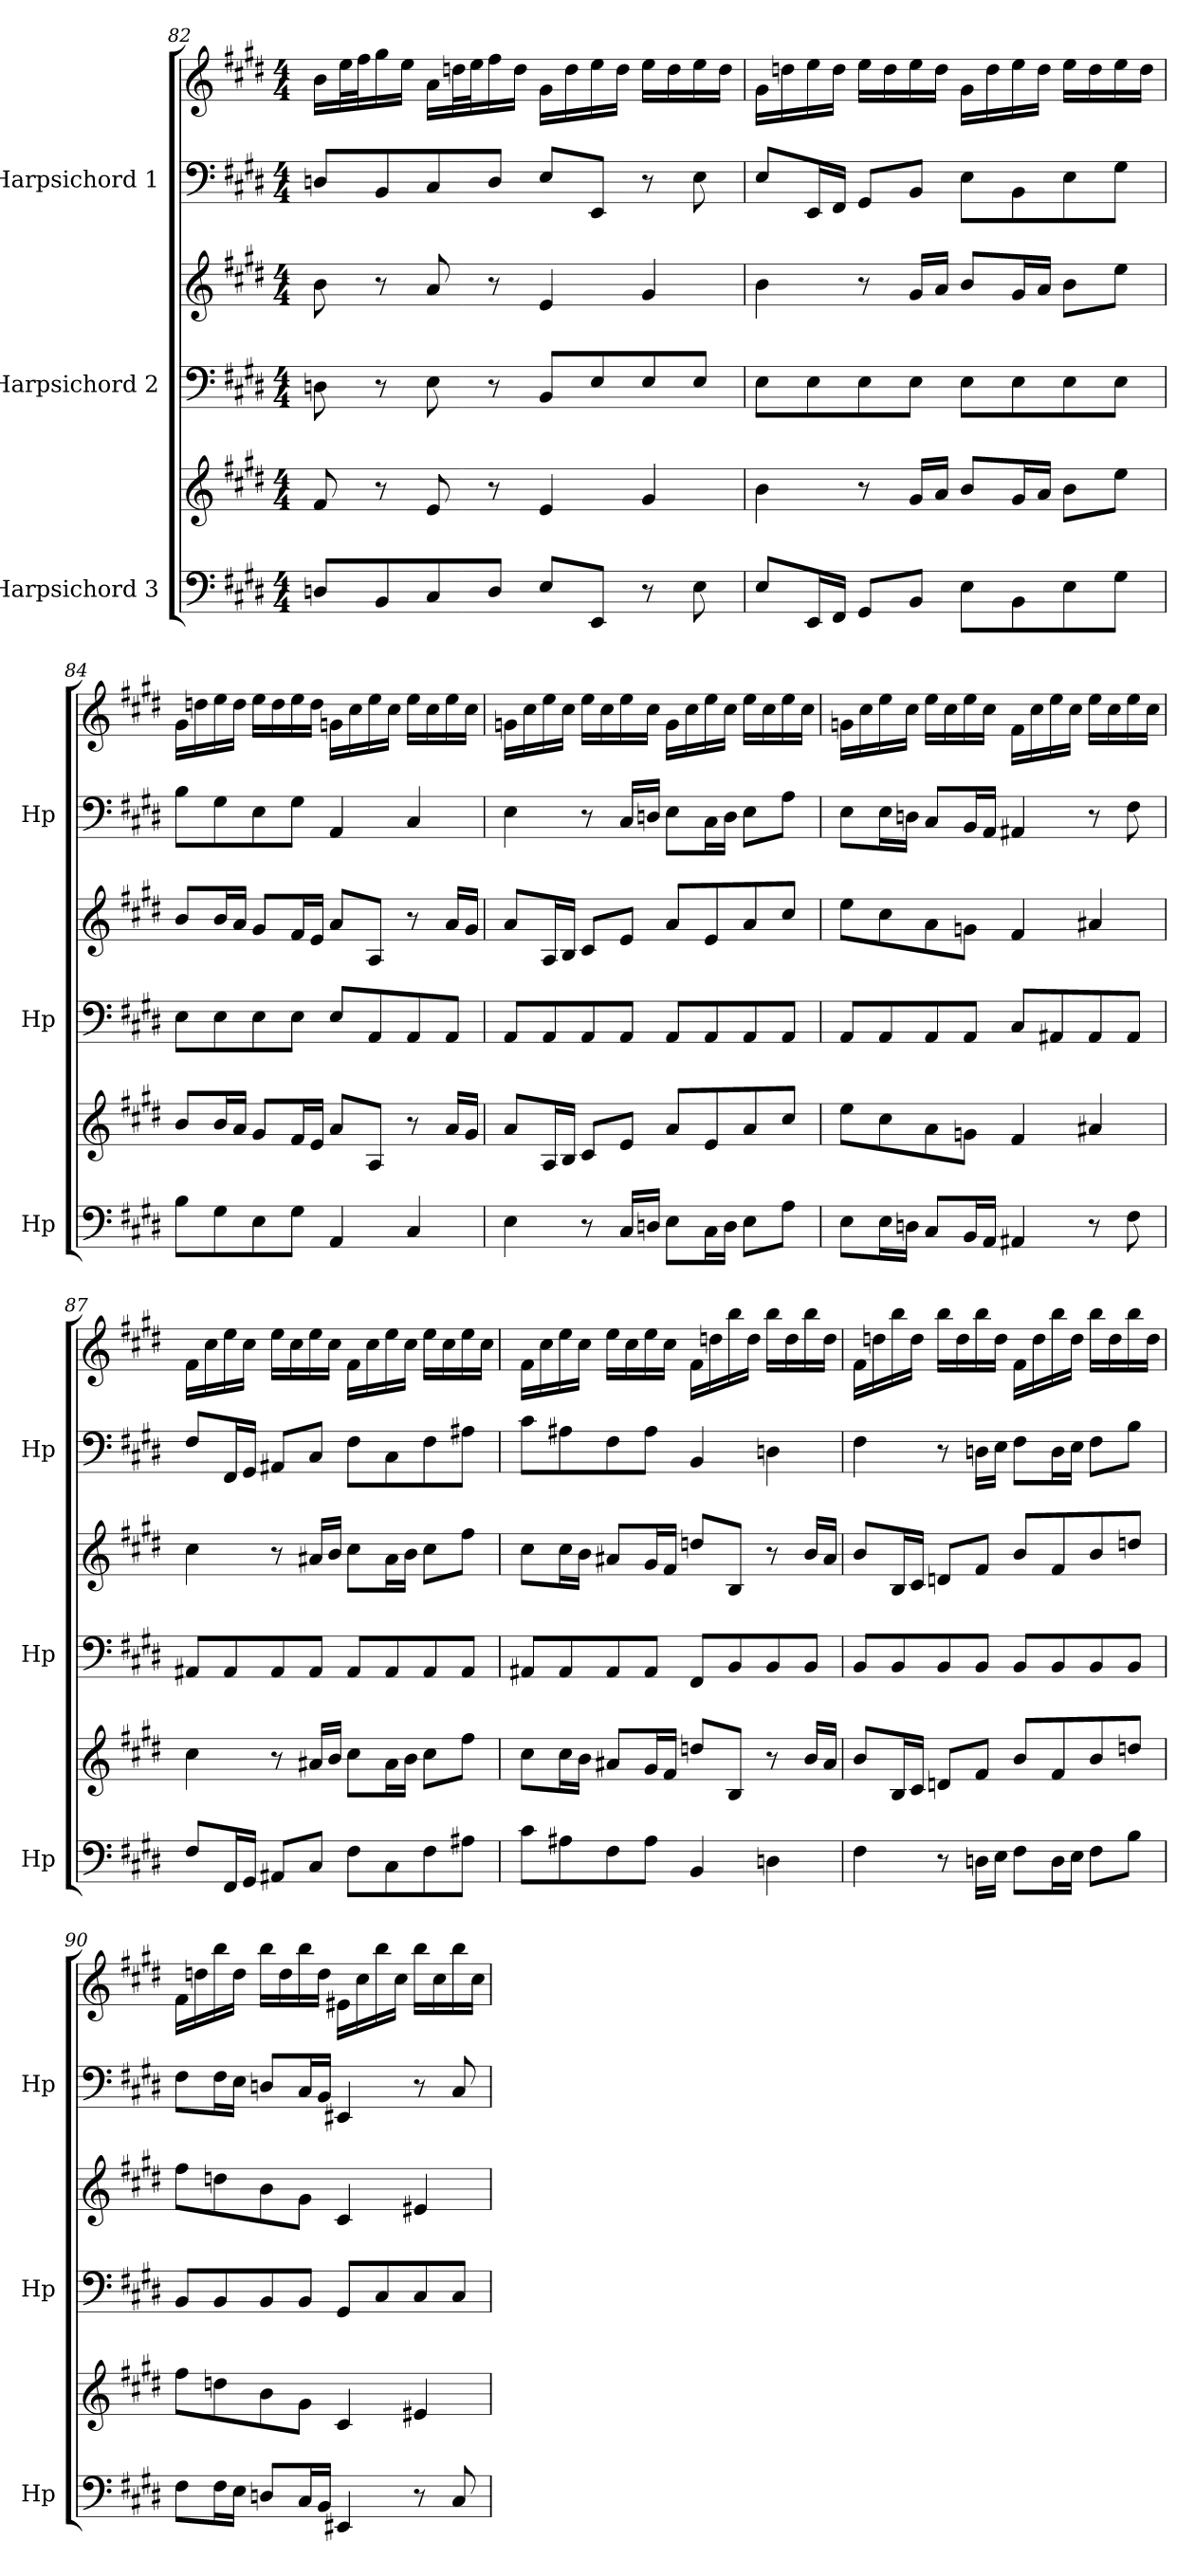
**kern	**kern	**kern	**kern	**kern	**kern
*part3	*part3	*part2	*part2	*part1	*part1
*staff6	*staff5	*staff4	*staff3	*staff2	*staff1
*I"Harpsichord 3	*	*I"Harpsichord 2	*	*I"Harpsichord 1	*
*I'Hp	*	*I'Hp	*	*I'Hp	*
!!LO:LB:g=z
*clefF4	*clefG2	*clefF4	*clefG2	*clefF4	*clefG2
*k[f#c#g#d#]	*k[f#c#g#d#]	*k[f#c#g#d#]	*k[f#c#g#d#]	*k[f#c#g#d#]	*k[f#c#g#d#]
*M4/4	*M4/4	*M4/4	*M4/4	*M4/4	*M4/4
=82	=82	=82	=82	=82	=82
8Dn/L	8f#/	8Dn\	8b\	8Dn/L	16b\LL
.	.	.	.	.	32ee\L
.	.	.	.	.	32ff#\J
8BB/	8r	8r	8r	8BB/	16gg#\
.	.	.	.	.	16ee\JJ
8C#/	8e/	8E\	8a/	8C#/	16a\LL
.	.	.	.	.	32ddn\L
.	.	.	.	.	32ee\J
8D/J	8r	8r	8r	8D/J	16ff#\
.	.	.	.	.	16dd\JJ
8E/L	4e/	8BB/L	4e/	8E/L	16g#\LL
.	.	.	.	.	16dd\
8EE/J	.	8E/	.	8EE/J	16ee\
.	.	.	.	.	16dd\JJ
8r	4g#/	8E/	4g#/	8r	16ee\LL
.	.	.	.	.	16dd\
8E\	.	8E/J	.	8E\	16ee\
.	.	.	.	.	16dd\JJ
=83	=83	=83	=83	=83	=83
8E/L	4b\	8E\L	4b\	8E/L	16g#\LL
.	.	.	.	.	16ddn\
16EE/L	.	8E\	.	16EE/L	16ee\
16FF#/JJ	.	.	.	16FF#/JJ	16dd\JJ
8GG#/L	8r	8E\	8r	8GG#/L	16ee\LL
.	.	.	.	.	16dd\
8BB/J	16g#/LL	8E\J	16g#/LL	8BB/J	16ee\
.	16a/JJ	.	16a/JJ	.	16dd\JJ
8E\L	8b/L	8E\L	8b/L	8E\L	16g#\LL
.	.	.	.	.	16dd\
8BB\	16g#/L	8E\	16g#/L	8BB\	16ee\
.	16a/JJ	.	16a/JJ	.	16dd\JJ
8E\	8b\L	8E\	8b\L	8E\	16ee\LL
.	.	.	.	.	16dd\
8G#\J	8ee\J	8E\J	8ee\J	8G#\J	16ee\
.	.	.	.	.	16dd\JJ
!!LO:PB:g=z
=84	=84	=84	=84	=84	=84
8B\L	8b/L	8E\L	8b/L	8B\L	16g#\LL
.	.	.	.	.	16ddn\
8G#\	16b/L	8E\	16b/L	8G#\	16ee\
.	16a/JJ	.	16a/JJ	.	16dd\JJ
8E\	8g#/L	8E\	8g#/L	8E\	16ee\LL
.	.	.	.	.	16dd\
8G#\J	16f#/L	8E\J	16f#/L	8G#\J	16ee\
.	16e/JJ	.	16e/JJ	.	16dd\JJ
4AA/	8a/L	8E/L	8a/L	4AA/	16gn\LL
.	.	.	.	.	16cc#\
.	8A/J	8AA/	8A/J	.	16ee\
.	.	.	.	.	16cc#\JJ
4C#/	8r	8AA/	8r	4C#/	16ee\LL
.	.	.	.	.	16cc#\
.	16a/LL	8AA/J	16a/LL	.	16ee\
.	16g#/JJ	.	16g#/JJ	.	16cc#\JJ
=85	=85	=85	=85	=85	=85
4E\	8a/L	8AA/L	8a/L	4E\	16gn\LL
.	.	.	.	.	16cc#\
.	16A/L	8AA/	16A/L	.	16ee\
.	16B/JJ	.	16B/JJ	.	16cc#\JJ
8r	8c#/L	8AA/	8c#/L	8r	16ee\LL
.	.	.	.	.	16cc#\
16C#/LL	8e/J	8AA/J	8e/J	16C#/LL	16ee\
16Dn/JJ	.	.	.	16Dn/JJ	16cc#\JJ
8E\L	8a/L	8AA/L	8a/L	8E\L	16g\LL
.	.	.	.	.	16cc#\
16C#\L	8e/	8AA/	8e/	16C#\L	16ee\
16D\JJ	.	.	.	16D\JJ	16cc#\JJ
8E\L	8a/	8AA/	8a/	8E\L	16ee\LL
.	.	.	.	.	16cc#\
8A\J	8cc#/J	8AA/J	8cc#/J	8A\J	16ee\
.	.	.	.	.	16cc#\JJ
!!LO:LB:g=z
=86	=86	=86	=86	=86	=86
8E\L	8ee\L	8AA/L	8ee\L	8E\L	16gn\LL
.	.	.	.	.	16cc#\
16E\L	8cc#\	8AA/	8cc#\	16E\L	16ee\
16Dn\JJ	.	.	.	16Dn\JJ	16cc#\JJ
8C#/L	8a\	8AA/	8a\	8C#/L	16ee\LL
.	.	.	.	.	16cc#\
16BB/L	8gn\J	8AA/J	8gn\J	16BB/L	16ee\
16AA/JJ	.	.	.	16AA/JJ	16cc#\JJ
4AA#X/	4f#/	8C#/L	4f#/	4AA#X/	16f#\LL
.	.	.	.	.	16cc#\
.	.	8AA#X/	.	.	16ee\
.	.	.	.	.	16cc#\JJ
8r	4a#X/	8AA#/	4a#X/	8r	16ee\LL
.	.	.	.	.	16cc#\
8F#\	.	8AA#/J	.	8F#\	16ee\
.	.	.	.	.	16cc#\JJ
=87	=87	=87	=87	=87	=87
8F#/L	4cc#\	8AA#X/L	4cc#\	8F#/L	16f#\LL
.	.	.	.	.	16cc#\
16FF#/L	.	8AA#/	.	16FF#/L	16ee\
16GG#/JJ	.	.	.	16GG#/JJ	16cc#\JJ
8AA#X/L	8r	8AA#/	8r	8AA#X/L	16ee\LL
.	.	.	.	.	16cc#\
8C#/J	16a#X/LL	8AA#/J	16a#X/LL	8C#/J	16ee\
.	16b/JJ	.	16b/JJ	.	16cc#\JJ
8F#\L	8cc#\L	8AA#/L	8cc#\L	8F#\L	16f#\LL
.	.	.	.	.	16cc#\
8C#\	16a#\L	8AA#/	16a#\L	8C#\	16ee\
.	16b\JJ	.	16b\JJ	.	16cc#\JJ
8F#\	8cc#\L	8AA#/	8cc#\L	8F#\	16ee\LL
.	.	.	.	.	16cc#\
8A#X\J	8ff#\J	8AA#/J	8ff#\J	8A#X\J	16ee\
.	.	.	.	.	16cc#\JJ
!!LO:PB:g=z
=88	=88	=88	=88	=88	=88
8c#\L	8cc#\L	8AA#X/L	8cc#\L	8c#\L	16f#\LL
.	.	.	.	.	16cc#\
8A#X\	16cc#\L	8AA#/	16cc#\L	8A#X\	16ee\
.	16b\JJ	.	16b\JJ	.	16cc#\JJ
8F#\	8a#X/L	8AA#/	8a#X/L	8F#\	16ee\LL
.	.	.	.	.	16cc#\
8A#\J	16g#/L	8AA#/J	16g#/L	8A#\J	16ee\
.	16f#/JJ	.	16f#/JJ	.	16cc#\JJ
4BB/	8ddn/L	8FF#/L	8ddn/L	4BB/	16f#\LL
.	.	.	.	.	16ddn\
.	8B/J	8BB/	8B/J	.	16bb\
.	.	.	.	.	16dd\JJ
4Dn\	8r	8BB/	8r	4Dn\	16bb\LL
.	.	.	.	.	16dd\
.	16b/LL	8BB/J	16b/LL	.	16bb\
.	16a#/JJ	.	16a#/JJ	.	16dd\JJ
=89	=89	=89	=89	=89	=89
4F#\	8b/L	8BB/L	8b/L	4F#\	16f#\LL
.	.	.	.	.	16ddn\
.	16B/L	8BB/	16B/L	.	16bb\
.	16c#/JJ	.	16c#/JJ	.	16dd\JJ
8r	8dn/L	8BB/	8dn/L	8r	16bb\LL
.	.	.	.	.	16dd\
16Dn\LL	8f#/J	8BB/J	8f#/J	16Dn\LL	16bb\
16E\JJ	.	.	.	16E\JJ	16dd\JJ
8F#\L	8b/L	8BB/L	8b/L	8F#\L	16f#\LL
.	.	.	.	.	16dd\
16D\L	8f#/	8BB/	8f#/	16D\L	16bb\
16E\JJ	.	.	.	16E\JJ	16dd\JJ
8F#\L	8b/	8BB/	8b/	8F#\L	16bb\LL
.	.	.	.	.	16dd\
8B\J	8ddn/J	8BB/J	8ddn/J	8B\J	16bb\
.	.	.	.	.	16dd\JJ
!!LO:LB:g=z
=90	=90	=90	=90	=90	=90
8F#\L	8ff#\L	8BB/L	8ff#\L	8F#\L	16f#\LL
.	.	.	.	.	16ddn\
16F#\L	8ddn\	8BB/	8ddn\	16F#\L	16bb\
16E\JJ	.	.	.	16E\JJ	16dd\JJ
8Dn/L	8b\	8BB/	8b\	8Dn/L	16bb\LL
.	.	.	.	.	16dd\
16C#/L	8g#\J	8BB/J	8g#\J	16C#/L	16bb\
16BB/JJ	.	.	.	16BB/JJ	16dd\JJ
4EE#X/	4c#/	8GG#/L	4c#/	4EE#X/	16e#X\LL
.	.	.	.	.	16cc#\
.	.	8C#/	.	.	16bb\
.	.	.	.	.	16cc#\JJ
8r	4e#X/	8C#/	4e#X/	8r	16bb\LL
.	.	.	.	.	16cc#\
8C#/	.	8C#/J	.	8C#/	16bb\
.	.	.	.	.	16cc#\JJ
=	=	=	=	=	=
*-	*-	*-	*-	*-	*-
